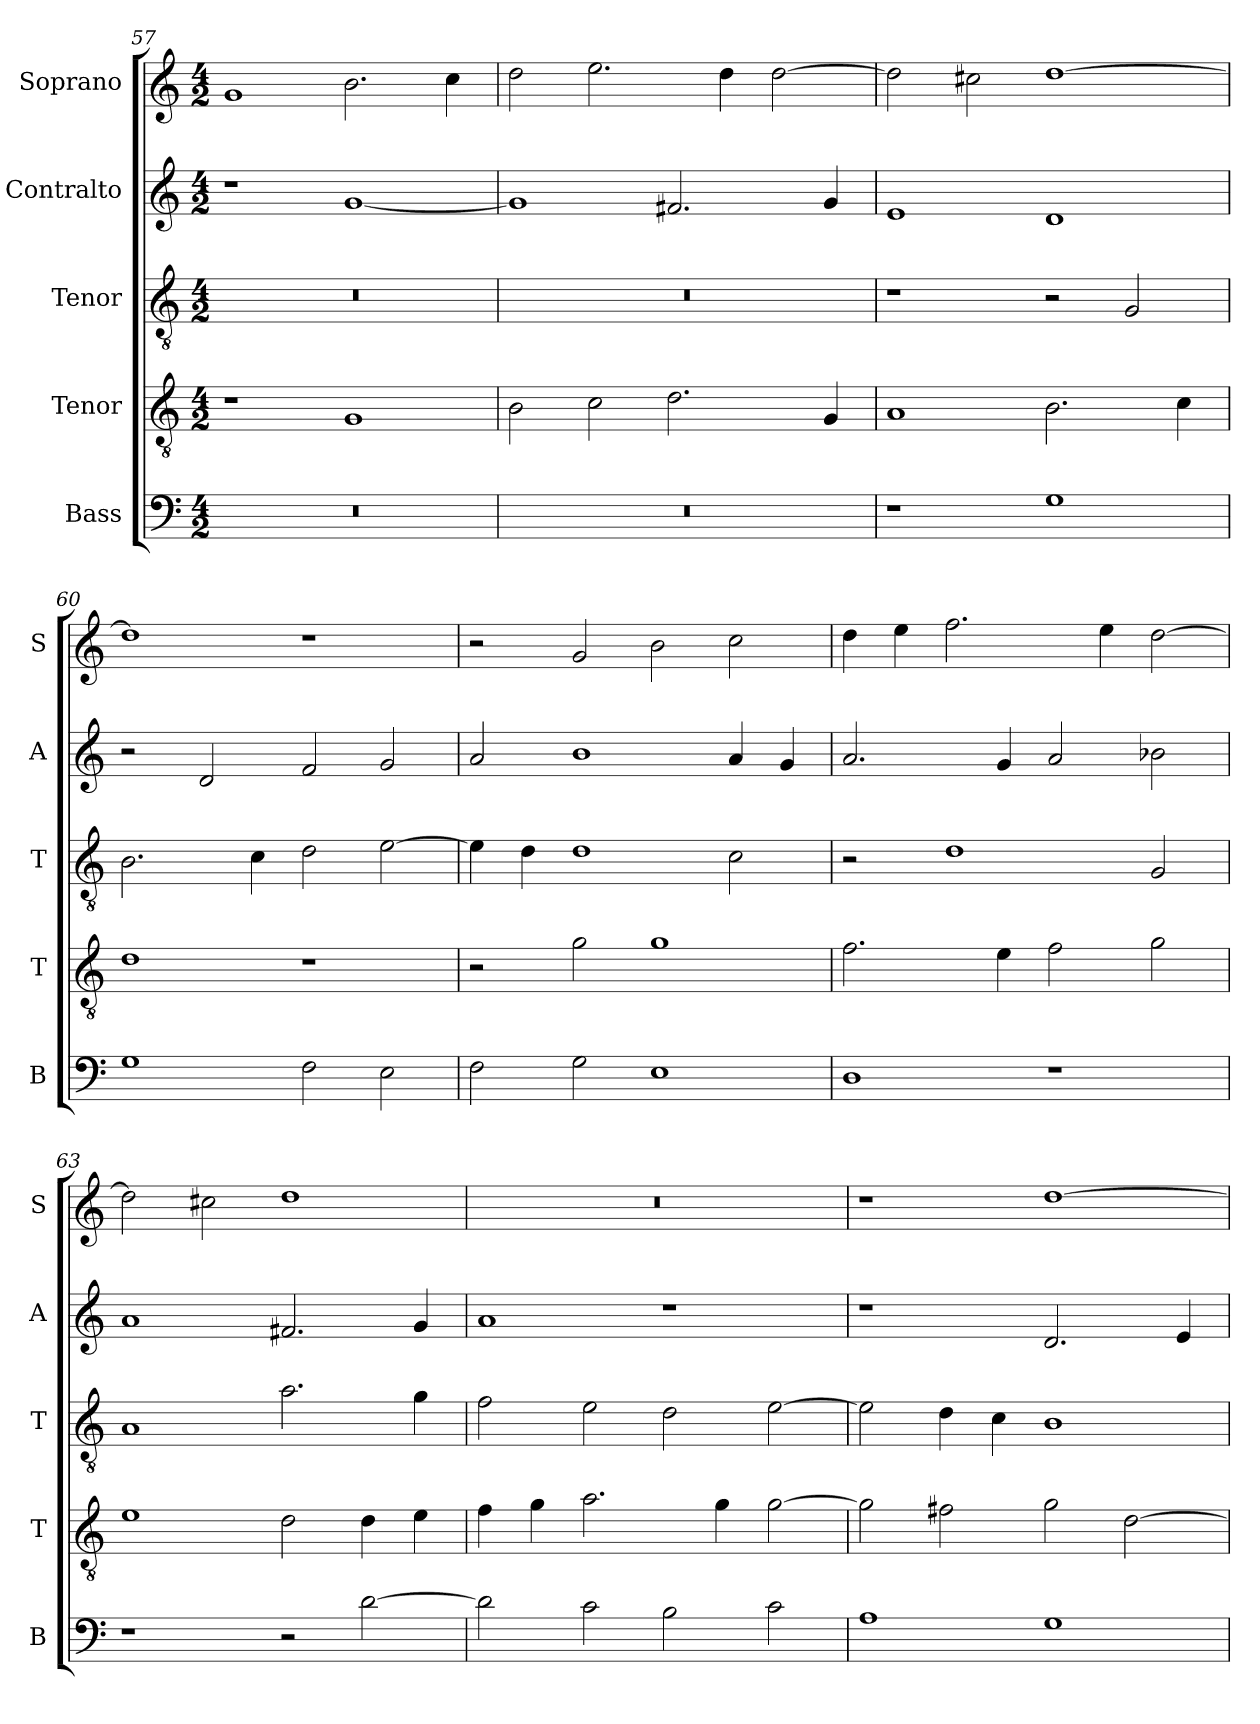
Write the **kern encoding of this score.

**kern	**kern	**kern	**kern	**kern
*part5	*part4	*part3	*part2	*part1
*staff5	*staff4	*staff3	*staff2	*staff1
*I"Bass	*I"Tenor	*I"Tenor	*I"Contralto	*I"Soprano
*I'B	*I'T	*I'T	*I'A	*I'S
*clefF4	*clefGv2	*clefGv2	*clefG2	*clefG2
*k[]	*k[]	*k[]	*k[]	*k[]
*G:mix	*G:mix	*G:mix	*G:mix	*G:mix
*M4/2	*M4/2	*M4/2	*M4/2	*M4/2
=57	=57	=57	=57	=57
0r	1r	0r	1r	1g
.	1G	.	[1g	2.b
.	.	.	.	4cc
=58	=58	=58	=58	=58
0r	2B	0r	1g]	2dd
.	2c	.	.	2.ee
.	2.d	.	2.f#X	.
.	.	.	.	4dd
.	.	.	.	[2dd
.	4G	.	4g	.
=59	=59	=59	=59	=59
1r	1A	1r	1e	2dd]
.	.	.	.	2cc#X
1G	2.B	2r	1d	[1dd
.	.	2G	.	.
.	4c	.	.	.
=60	=60	=60	=60	=60
1G	1d	2.B	2r	1dd]
.	.	.	2d	.
.	.	4c	.	.
2F	1r	2d	2f	1r
2E	.	[2e	2g	.
=61	=61	=61	=61	=61
2F	2r	4e]	2a	2r
.	.	4d	.	.
2G	2g	1d	1b	2g
1E	1g	.	.	2b
.	.	2c	4a	2cc
.	.	.	4g	.
=62	=62	=62	=62	=62
1D	2.f	2r	2.a	4dd
.	.	.	.	4ee
.	.	1d	.	2.ff
.	4e	.	4g	.
1r	2f	.	2a	.
.	.	.	.	4ee
.	2g	2G	2b-X	[2dd
=63	=63	=63	=63	=63
1r	1e	1A	1a	2dd]
.	.	.	.	2cc#X
2r	2d	2.a	2.f#X	1dd
[2d	4d	.	.	.
.	4e	4g	4g	.
=64	=64	=64	=64	=64
2d]	4f	2f	1a	0r
.	4g	.	.	.
2c	2.a	2e	.	.
2B	.	2d	1r	.
.	4g	.	.	.
2c	[2g	[2e	.	.
=65	=65	=65	=65	=65
1A	2g]	2e]	1r	1r
.	2f#X	4d	.	.
.	.	4c	.	.
1G	2g	1B	2.d	[1dd
.	[2d	.	.	.
.	.	.	4e	.
=	=	=	=	=
*-	*-	*-	*-	*-
